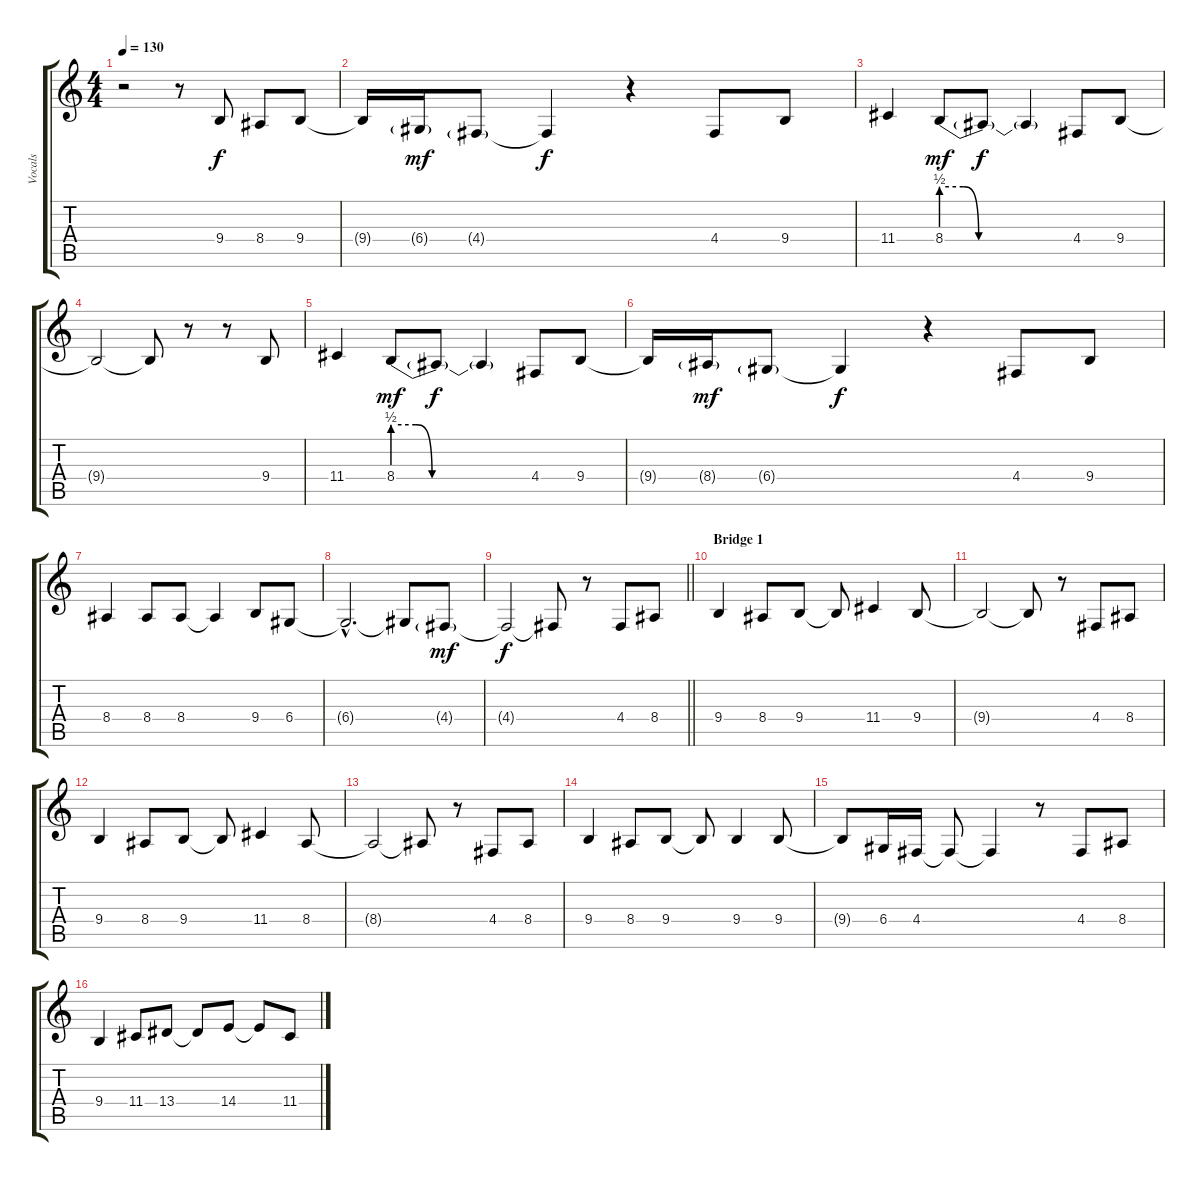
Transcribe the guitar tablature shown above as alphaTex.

\track ("Vocals" "Vocals") {instrument clarinet}
\staff {score tabs}
\tuning (E4 B3 G3 D3 A2 E2) {hide}
\ts (4 4)
\tempo 130
\clef g2
\ks c
r.2{dy f} r.8 9.4.8 8.4.8 9.4.8 |
9.4{t}.16 6.4{g}.16{dy mf} 4.4{g}.8 4.4{t}.4{dy f} r.4 4.4.8 9.4.8 |
11.4.4 8.4{be (custom 0 2 10 2 17 0 40 0 60 0)}.8{dy mf} 8.4{t}.8{dy f} 8.4{t}.4 4.4.8 9.4.8 |
9.4{t}.2 9.4{t}.8 r.8 r.8 9.4.8 |
11.4.4 8.4{be (custom 0 2 10 2 17 0 40 0 60 0)}.8{dy mf} 8.4{t}.8{dy f} 8.4{t}.4 4.4.8 9.4.8 |
9.4{t}.16 8.4{g}.16{dy mf} 6.4{g}.8 6.4{t}.4{dy f} r.4 4.4.8 9.4.8 |
8.4.4 8.4.8 8.4.8 8.4{t}.4 9.4.8 6.4.8 |
6.4{hac t}.2{d} 6.4{t}.8 4.4{g}.8{dy mf} |
\barLineRight lightlight
4.4{t}.2{dy f} 4.4{t}.8 r.8 4.4.8 8.4.8 |
\section ("" "Bridge 1")
9.4.4 8.4.8 9.4.8 9.4{t}.8 11.4.4 9.4.8 |
9.4{t}.2 9.4{t}.8 r.8 4.4.8 8.4.8 |
9.4.4 8.4.8 9.4.8 9.4{t}.8 11.4.4 8.4.8 |
8.4{t}.2 8.4{t}.8 r.8 4.4.8 8.4.8 |
9.4.4 8.4.8 9.4.8 9.4{t}.8 9.4.4 9.4.8 |
9.4{t}.8 6.4.16 4.4.16 4.4{t}.8 4.4{t}.4 r.8 4.4.8 8.4.8 |
9.4.4 11.4.8 13.4.8 13.4{t}.8 14.4.8 14.4{t}.8 11.4.8{volume 14}
